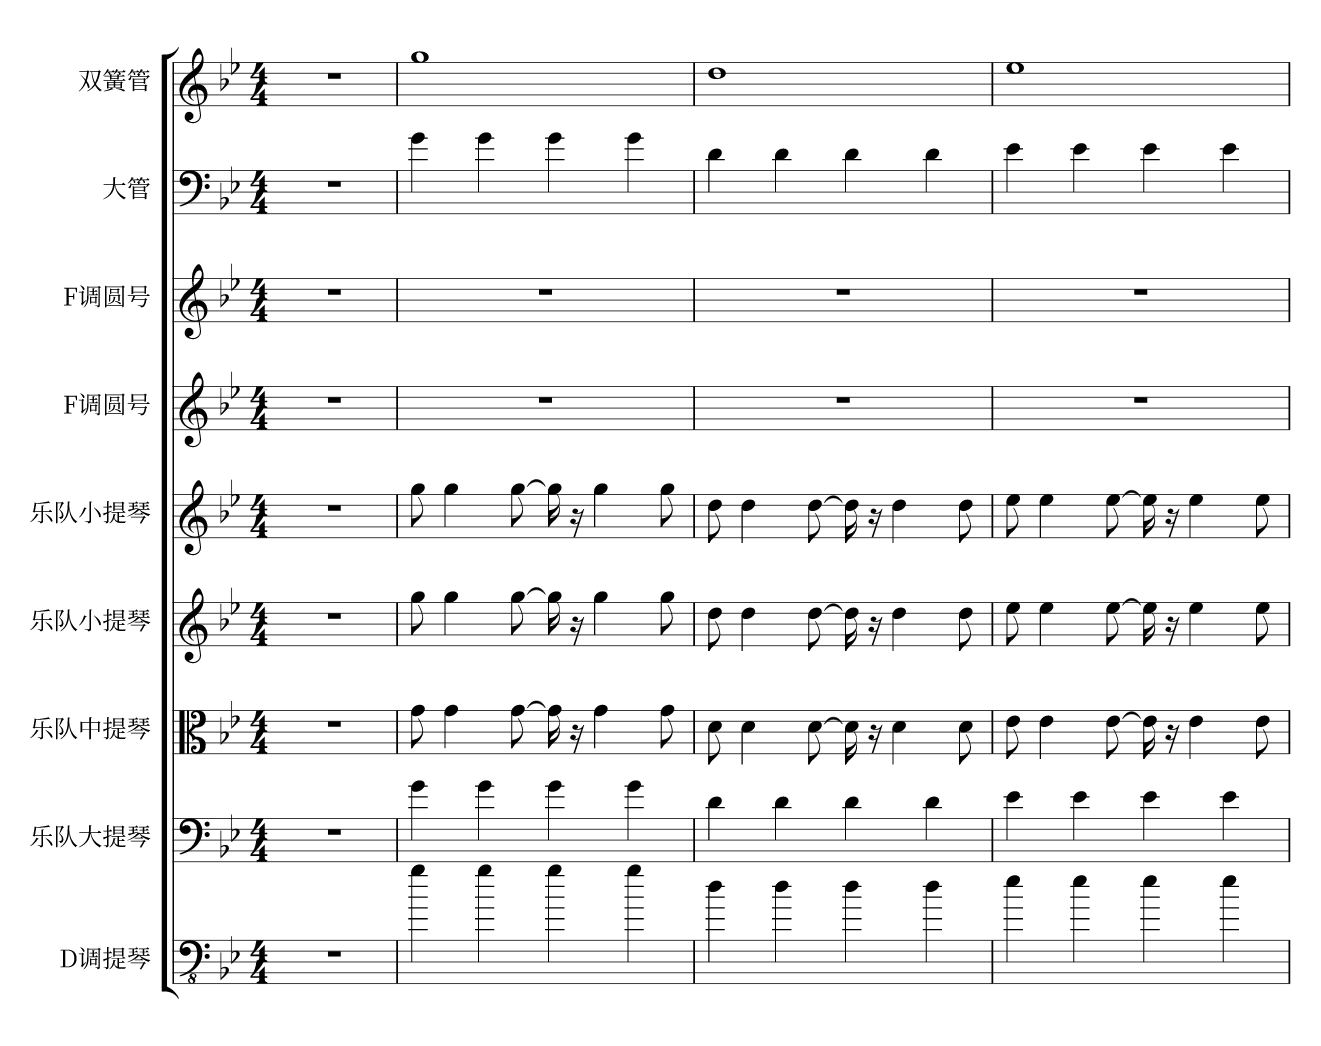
**kern	**kern	**kern	**kern	**kern	**kern	**kern	**kern	**kern
*part9	*part8	*part7	*part6	*part5	*part4	*part3	*part2	*part1
*staff9	*staff8	*staff7	*staff6	*staff5	*staff4	*staff3	*staff2	*staff1
*I"D调提琴	*I"乐队大提琴	*I"乐队中提琴	*I"乐队小提琴	*I"乐队小提琴	*I"F调圆号	*I"F调圆号	*I"大管	*I"双簧管
*clefFv4	*clefF4	*clefC3	*clefG2	*clefG2	*clefG2	*clefG2	*clefF4	*clefG2
*ITrd7c12	*	*	*	*	*ITrd4c7	*ITrd4c7	*	*
*k[b-e-]	*k[b-e-]	*k[b-e-]	*k[b-e-]	*k[b-e-]	*k[b-e-a-]	*k[b-e-a-]	*k[b-e-]	*k[b-e-]
*M4/4	*M4/4	*M4/4	*M4/4	*M4/4	*M4/4	*M4/4	*M4/4	*M4/4
*MM152	*MM152	*MM152	*MM152	*MM152	*MM152	*MM152	*MM152	*MM152
=1	=1	=1	=1	=1	=1	=1	=1	=1
1r	1r	1r	1r	1r	1r	1r	1r	1r
=2	=2	=2	=2	=2	=2	=2	=2	=2
4G\	4g\	8g\	8gg\	8gg\	1r	1r	4g\	1gg
.	.	4g\	4gg\	4gg\	.	.	.	.
4G\	4g\	.	.	.	.	.	4g\	.
.	.	[8g\	[8gg\	[8gg\	.	.	.	.
4G\	4g\	16g\]	16gg\]	16gg\]	.	.	4g\	.
.	.	16r	16r	16r	.	.	.	.
.	.	4g\	4gg\	4gg\	.	.	.	.
4G\	4g\	.	.	.	.	.	4g\	.
.	.	8g\	8gg\	8gg\	.	.	.	.
=3	=3	=3	=3	=3	=3	=3	=3	=3
4D\	4d\	8d\	8dd\	8dd\	1r	1r	4d\	1dd
.	.	4d\	4dd\	4dd\	.	.	.	.
4D\	4d\	.	.	.	.	.	4d\	.
.	.	[8d\	[8dd\	[8dd\	.	.	.	.
4D\	4d\	16d\]	16dd\]	16dd\]	.	.	4d\	.
.	.	16r	16r	16r	.	.	.	.
.	.	4d\	4dd\	4dd\	.	.	.	.
4D\	4d\	.	.	.	.	.	4d\	.
.	.	8d\	8dd\	8dd\	.	.	.	.
=4	=4	=4	=4	=4	=4	=4	=4	=4
4E-\	4e-\	8e-\	8ee-\	8ee-\	1r	1r	4e-\	1ee-
.	.	4e-\	4ee-\	4ee-\	.	.	.	.
4E-\	4e-\	.	.	.	.	.	4e-\	.
.	.	[8e-\	[8ee-\	[8ee-\	.	.	.	.
4E-\	4e-\	16e-\]	16ee-\]	16ee-\]	.	.	4e-\	.
.	.	16r	16r	16r	.	.	.	.
.	.	4e-\	4ee-\	4ee-\	.	.	.	.
4E-\	4e-\	.	.	.	.	.	4e-\	.
.	.	8e-\	8ee-\	8ee-\	.	.	.	.
=	=	=	=	=	=	=	=	=
*-	*-	*-	*-	*-	*-	*-	*-	*-
